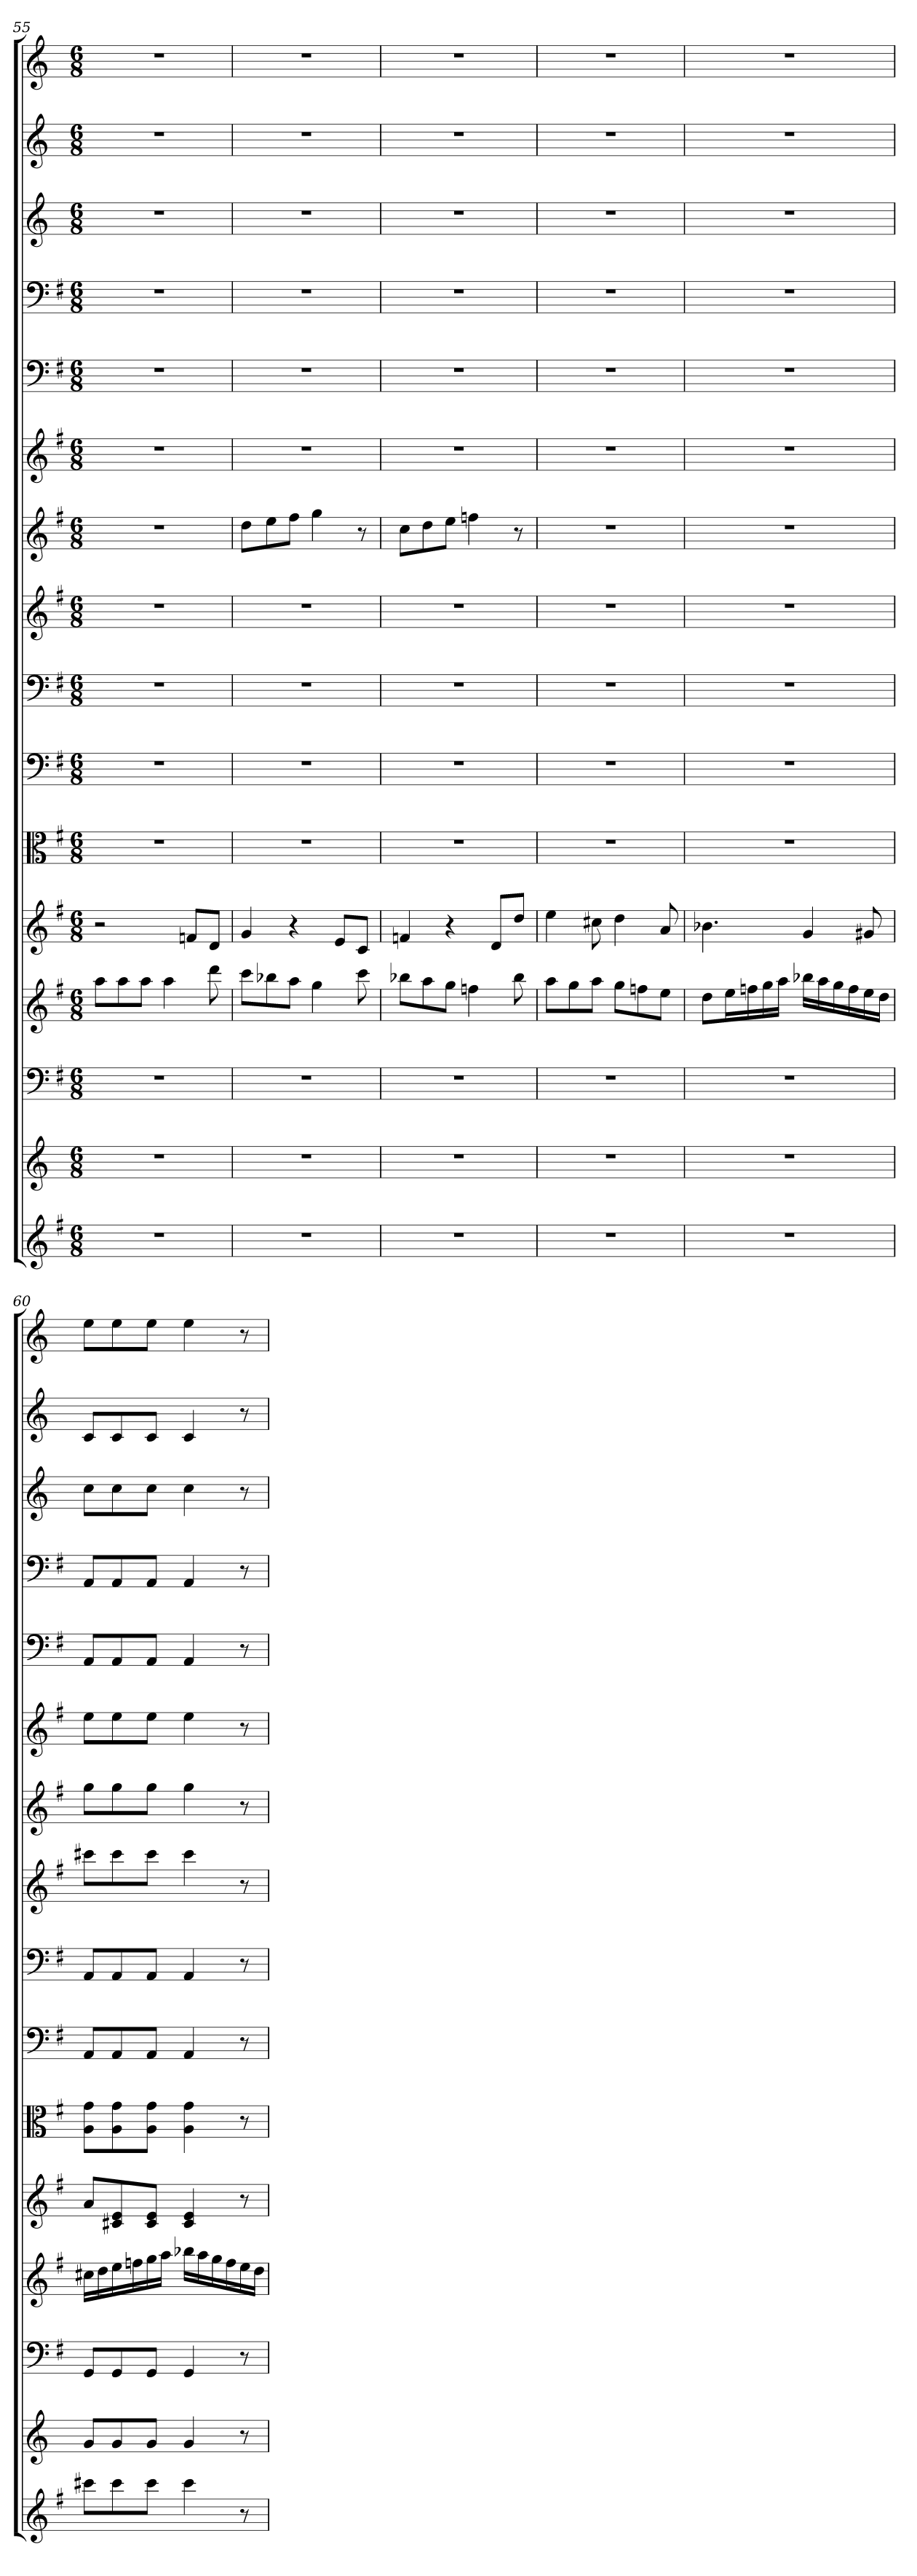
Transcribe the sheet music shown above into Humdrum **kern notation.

**kern	**kern	**kern	**kern	**kern	**kern	**kern	**kern	**kern	**kern	**kern	**kern	**kern	**kern	**kern	**kern
*part16	*part15	*part14	*part13	*part12	*part11	*part10	*part9	*part8	*part7	*part6	*part5	*part4	*part3	*part2	*part1
*staff16	*staff15	*staff14	*staff13	*staff12	*staff11	*staff10	*staff9	*staff8	*staff7	*staff6	*staff5	*staff4	*staff3	*staff2	*staff1
*	*	*clefF4	*	*	*clefC3	*clefF4	*clefF4	*	*	*	*clefF4	*clefF4	*	*	*
*k[f#]	*k[]	*k[f#]	*k[f#]	*k[f#]	*k[f#]	*k[f#]	*k[f#]	*k[f#]	*k[f#]	*k[f#]	*k[f#]	*k[f#]	*k[]	*k[]	*k[]
*M6/8	*M6/8	*M6/8	*M6/8	*M6/8	*M6/8	*M6/8	*M6/8	*M6/8	*M6/8	*M6/8	*M6/8	*M6/8	*M6/8	*M6/8	*M6/8
=55	=55	=55	=55	=55	=55	=55	=55	=55	=55	=55	=55	=55	=55	=55	=55
2.r	2.r	2.r	8aaL	2r	2.r	2.r	2.r	2.r	2.r	2.r	2.r	2.r	2.r	2.r	2.r
.	.	.	8aa	.	.	.	.	.	.	.	.	.	.	.	.
.	.	.	8aaJ	.	.	.	.	.	.	.	.	.	.	.	.
.	.	.	4aa	.	.	.	.	.	.	.	.	.	.	.	.
.	.	.	.	8fnL	.	.	.	.	.	.	.	.	.	.	.
.	.	.	8ddd	8dJ	.	.	.	.	.	.	.	.	.	.	.
=56	=56	=56	=56	=56	=56	=56	=56	=56	=56	=56	=56	=56	=56	=56	=56
2.r	2.r	2.r	8cccL	4g	2.r	2.r	2.r	2.r	8ddL	2.r	2.r	2.r	2.r	2.r	2.r
.	.	.	8bb-X	.	.	.	.	.	8ee	.	.	.	.	.	.
.	.	.	8aaJ	4r	.	.	.	.	8ff#J	.	.	.	.	.	.
.	.	.	4gg	.	.	.	.	.	4gg	.	.	.	.	.	.
.	.	.	.	8eL	.	.	.	.	.	.	.	.	.	.	.
.	.	.	8ccc	8cJ	.	.	.	.	8r	.	.	.	.	.	.
=57	=57	=57	=57	=57	=57	=57	=57	=57	=57	=57	=57	=57	=57	=57	=57
2.r	2.r	2.r	8bb-XL	4fn	2.r	2.r	2.r	2.r	8ccL	2.r	2.r	2.r	2.r	2.r	2.r
.	.	.	8aa	.	.	.	.	.	8dd	.	.	.	.	.	.
.	.	.	8ggJ	4r	.	.	.	.	8eeJ	.	.	.	.	.	.
.	.	.	4ffn	.	.	.	.	.	4ffn	.	.	.	.	.	.
.	.	.	.	8dL	.	.	.	.	.	.	.	.	.	.	.
.	.	.	8bb-	8ddJ	.	.	.	.	8r	.	.	.	.	.	.
=58	=58	=58	=58	=58	=58	=58	=58	=58	=58	=58	=58	=58	=58	=58	=58
2.r	2.r	2.r	8aaL	4ee	2.r	2.r	2.r	2.r	2.r	2.r	2.r	2.r	2.r	2.r	2.r
.	.	.	8gg	.	.	.	.	.	.	.	.	.	.	.	.
.	.	.	8aaJ	8cc#X	.	.	.	.	.	.	.	.	.	.	.
.	.	.	8ggL	4dd	.	.	.	.	.	.	.	.	.	.	.
.	.	.	8ffn	.	.	.	.	.	.	.	.	.	.	.	.
.	.	.	8eeJ	8a	.	.	.	.	.	.	.	.	.	.	.
=59	=59	=59	=59	=59	=59	=59	=59	=59	=59	=59	=59	=59	=59	=59	=59
2.r	2.r	2.r	8ddL	4.b-X	2.r	2.r	2.r	2.r	2.r	2.r	2.r	2.r	2.r	2.r	2.r
.	.	.	16eeL	.	.	.	.	.	.	.	.	.	.	.	.
.	.	.	16ffn	.	.	.	.	.	.	.	.	.	.	.	.
.	.	.	16gg	.	.	.	.	.	.	.	.	.	.	.	.
.	.	.	16aaJJ	.	.	.	.	.	.	.	.	.	.	.	.
.	.	.	16bb-XLL	4g	.	.	.	.	.	.	.	.	.	.	.
.	.	.	16aa	.	.	.	.	.	.	.	.	.	.	.	.
.	.	.	16gg	.	.	.	.	.	.	.	.	.	.	.	.
.	.	.	16ff	.	.	.	.	.	.	.	.	.	.	.	.
.	.	.	16ee	8g#X	.	.	.	.	.	.	.	.	.	.	.
.	.	.	16ddJJ	.	.	.	.	.	.	.	.	.	.	.	.
=60	=60	=60	=60	=60	=60	=60	=60	=60	=60	=60	=60	=60	=60	=60	=60
8ccc#XL	8gL	8GG/L	16cc#XLL	8aL	8A\ 8g\L	8AA/L	8AA/L	8ccc#XL	8ggL	8eeL	8AA/L	8AA/L	8ccL	8cL	8eeL
.	.	.	16dd	.	.	.	.	.	.	.	.	.	.	.	.
8ccc#	8g	8GG/	16ee	8c#X 8e	8A\ 8g\	8AA/	8AA/	8ccc#	8gg	8ee	8AA/	8AA/	8cc	8c	8ee
.	.	.	16ffn	.	.	.	.	.	.	.	.	.	.	.	.
8ccc#J	8gJ	8GG/J	16gg	8c# 8eJ	8A\ 8g\J	8AA/J	8AA/J	8ccc#J	8ggJ	8eeJ	8AA/J	8AA/J	8ccJ	8cJ	8eeJ
.	.	.	16aaJJ	.	.	.	.	.	.	.	.	.	.	.	.
4ccc#	4g	4GG	16bb-XLL	4c# 4e	4A 4g	4AA	4AA	4ccc#	4gg	4ee	4AA	4AA	4cc	4c	4ee
.	.	.	16aa	.	.	.	.	.	.	.	.	.	.	.	.
.	.	.	16gg	.	.	.	.	.	.	.	.	.	.	.	.
.	.	.	16ff	.	.	.	.	.	.	.	.	.	.	.	.
8r	8r	8r	16ee	8r	8r	8r	8r	8r	8r	8r	8r	8r	8r	8r	8r
.	.	.	16ddJJ	.	.	.	.	.	.	.	.	.	.	.	.
=	=	=	=	=	=	=	=	=	=	=	=	=	=	=	=
*-	*-	*-	*-	*-	*-	*-	*-	*-	*-	*-	*-	*-	*-	*-	*-
